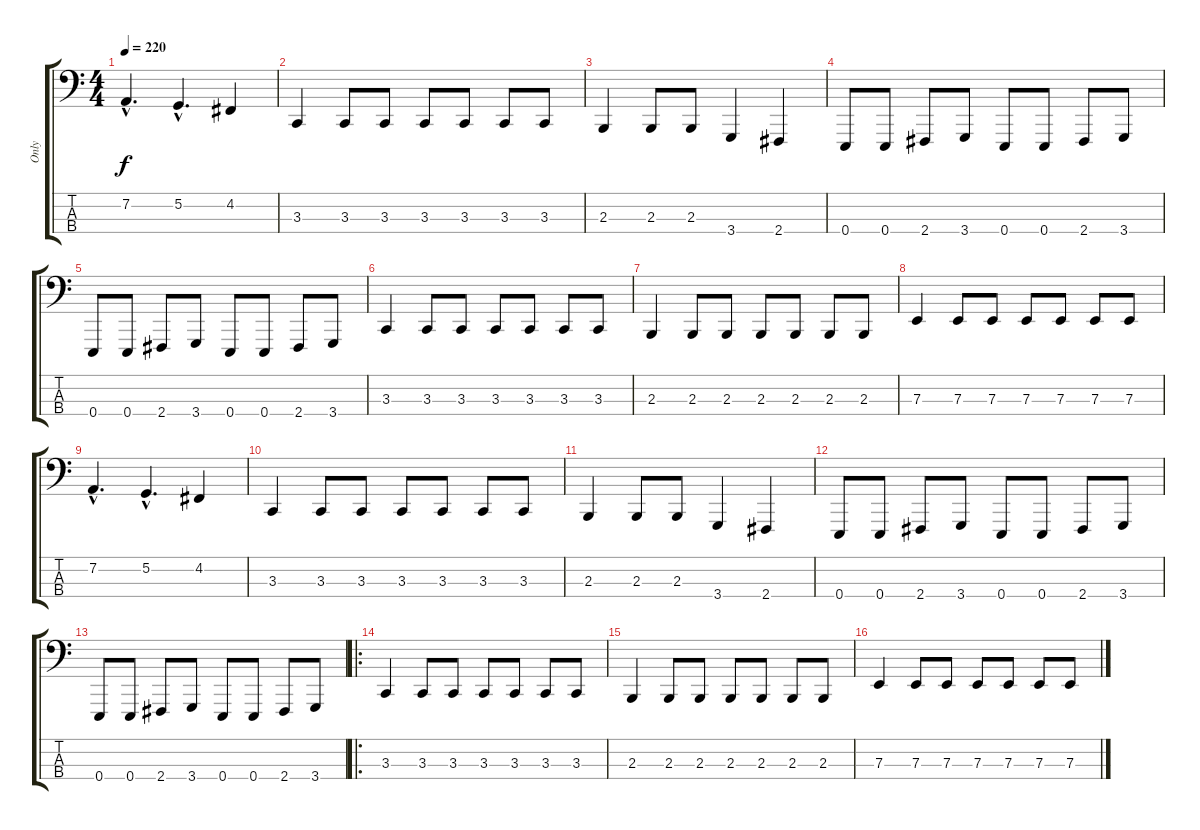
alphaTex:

\track ("Only" "Only") {instrument lead8bassandlead}
\staff {score tabs}
\tuning (G2 D2 A1 E1) {hide}
\ts (4 4)
\tempo 220
\clef f4
\ks c
7.2{hac}.4{d dy f} 5.2{hac}.4{d} 4.2.4 |
3.3.4 3.3.8 3.3.8 3.3.8 3.3.8 3.3.8 3.3.8 |
2.3.4 2.3.8 2.3.8 3.4.4 2.4.4 |
0.4.8 0.4.8 2.4.8 3.4.8 0.4.8 0.4.8 2.4.8 3.4.8 |
0.4.8 0.4.8 2.4.8 3.4.8 0.4.8 0.4.8 2.4.8 3.4.8 |
3.3.4 3.3.8 3.3.8 3.3.8 3.3.8 3.3.8 3.3.8 |
2.3.4 2.3.8 2.3.8 2.3.8 2.3.8 2.3.8 2.3.8 |
7.3.4 7.3.8 7.3.8 7.3.8 7.3.8 7.3.8 7.3.8 |
7.2{hac}.4{d} 5.2{hac}.4{d} 4.2.4 |
3.3.4 3.3.8 3.3.8 3.3.8 3.3.8 3.3.8 3.3.8 |
2.3.4 2.3.8 2.3.8 3.4.4 2.4.4 |
0.4.8 0.4.8 2.4.8 3.4.8 0.4.8 0.4.8 2.4.8 3.4.8 |
0.4.8 0.4.8 2.4.8 3.4.8 0.4.8 0.4.8 2.4.8 3.4.8 |
\ro
3.3.4 3.3.8 3.3.8 3.3.8 3.3.8 3.3.8 3.3.8 |
2.3.4 2.3.8 2.3.8 2.3.8 2.3.8 2.3.8 2.3.8 |
7.3.4 7.3.8 7.3.8 7.3.8 7.3.8 7.3.8 7.3.8
